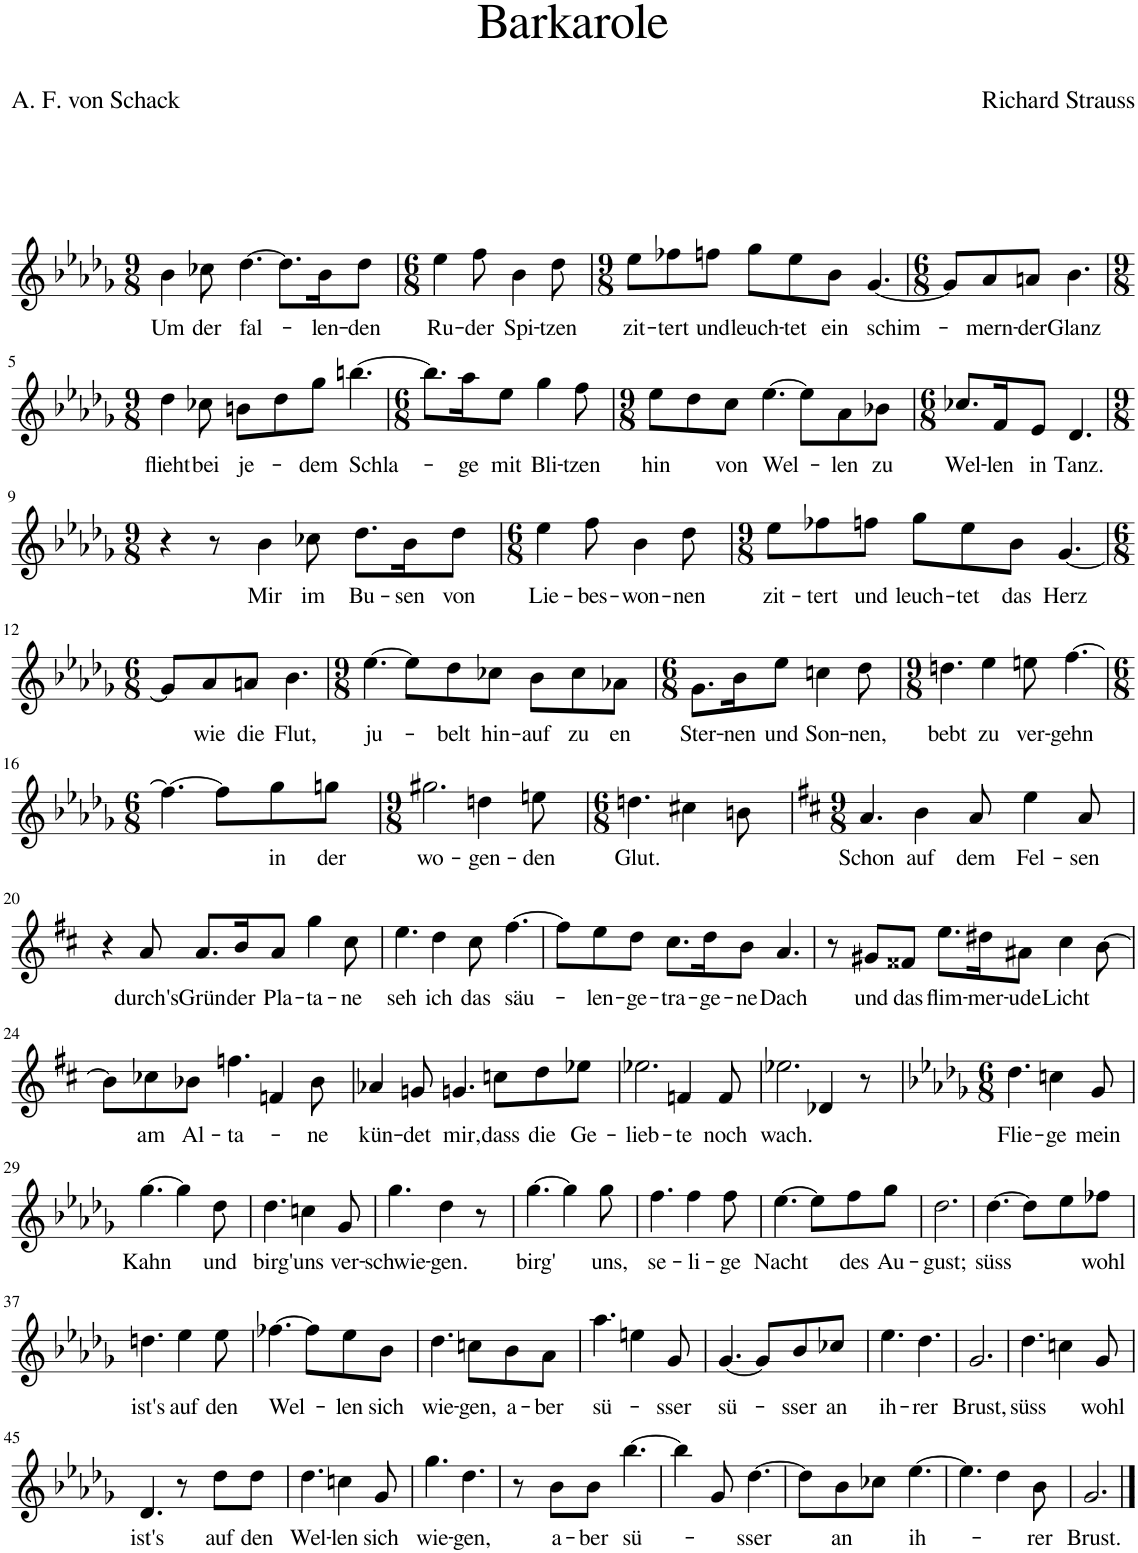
**kern	**text
*part1	*part1
*staff1	*staff1
*I"Piano	*
*I'Pno	*
*clefG2	*
*k[b-e-a-d-g-]	*
*M9/8	*
=1	=1
!	!LO:LY:b
4b-\	Um
!	!LO:LY:b
8cc-X\	der
!	!LO:LY:b
[4.dd-\	fal-
8.dd-\L]	.
!	!LO:LY:b
16b-\K	-len-
!	!LO:LY:b
8dd-\J	-den
=2	=2
*M6/8	*
!	!LO:LY:b
4ee-\	Ru-
!	!LO:LY:b
8ff\	-der
!	!LO:LY:b
4b-\	Spi-
!	!LO:LY:b
8dd-\	-tzen
=3	=3
*M9/8	*
!	!LO:LY:b
8ee-\L	zit-
!	!LO:LY:b
8ff-X\	-tert
!	!LO:LY:b
8ffn\J	und
!	!LO:LY:b
8gg-\L	leuch-
!	!LO:LY:b
8ee-\	-tet
!	!LO:LY:b
8b-\J	ein
!	!LO:LY:b
[4.g-/	schim-
=4	=4
*M6/8	*
8g-/L]	.
!	!LO:LY:b
8a-/	-mern-
!	!LO:LY:b
8an/J	-der
!	!LO:LY:b
4.b-\	Glanz
!!LO:LB:g=z
=5	=5
*M9/8	*
!	!LO:LY:b
4dd-\	flieht
!	!LO:LY:b
8cc-X\	bei
!	!LO:LY:b
8bn\L	je-
8dd-\	.
!	!LO:LY:b
8gg-\J	-dem
!	!LO:LY:b
[4.bbn\	Schla-
=6	=6
*M6/8	*
8.bb\L]	.
!	!LO:LY:b
16aa-\K	-ge
!	!LO:LY:b
8ee-\J	mit
!	!LO:LY:b
4gg-\	Bli-
!	!LO:LY:b
8ff\	-tzen
=7	=7
*M9/8	*
!	!LO:LY:b
8ee-\L	hin
8dd-\	.
!	!LO:LY:b
8cc\J	von
!	!LO:LY:b
[4.ee-\	Wel-
8ee-\L]	.
!	!LO:LY:b
8a-\	-len
!	!LO:LY:b
8b-X\J	zu
=8	=8
*M6/8	*
!	!LO:LY:b
8.cc-X/L	Wel-
!	!LO:LY:b
16f/K	-len
!	!LO:LY:b
8e-/J	in
!	!LO:LY:b
4.d-/	Tanz.
!!LO:LB:g=z
=9	=9
*M9/8	*
4r	.
8r	.
!	!LO:LY:b
4b-\	Mir
!	!LO:LY:b
8cc-X\	im
!	!LO:LY:b
8.dd-\L	Bu-
!	!LO:LY:b
16b-\K	-sen
!	!LO:LY:b
8dd-\J	von
=10	=10
*M6/8	*
!	!LO:LY:b
4ee-\	Lie-
!	!LO:LY:b
8ff\	-bes-
!	!LO:LY:b
4b-\	-won-
!	!LO:LY:b
8dd-\	-nen
=11	=11
*M9/8	*
!	!LO:LY:b
8ee-\L	zit-
!	!LO:LY:b
8ff-X\	-tert
!	!LO:LY:b
8ffn\J	und
!	!LO:LY:b
8gg-\L	leuch-
!	!LO:LY:b
8ee-\	-tet
!	!LO:LY:b
8b-\J	das
!	!LO:LY:b
[4.g-/	Herz
!!LO:LB:g=z
=12	=12
*M6/8	*
8g-/L]	.
!	!LO:LY:b
8a-/	wie
!	!LO:LY:b
8an/J	die
!	!LO:LY:b
4.b-\	Flut,
=13	=13
*M9/8	*
!	!LO:LY:b
[4.ee-\	ju-
8ee-\L]	.
!	!LO:LY:b
8dd-\	-belt
!	!LO:LY:b
8cc-X\J	hin-
!	!LO:LY:b
8b-\L	-auf
!	!LO:LY:b
8cc-\	zu
!	!LO:LY:b
8a-X\J	en
=14	=14
*M6/8	*
!	!LO:LY:b
8.g-\L	Ster-
!	!LO:LY:b
16b-\K	-nen
!	!LO:LY:b
8ee-\J	und
!	!LO:LY:b
4ccn\	Son-
!	!LO:LY:b
8dd-\	-nen,
=15	=15
*M9/8	*
!	!LO:LY:b
4.ddn\	bebt
!	!LO:LY:b
4ee-\	zu
!	!LO:LY:b
8een\	ver-
!	!LO:LY:b
[4.ff\	-gehn
!!LO:LB:g=z
=16	=16
*M6/8	*
4.ff\_	.
8ff\L]	.
!	!LO:LY:b
8gg-\	in
!	!LO:LY:b
8ggn\J	der
=17	=17
*M9/8	*
!	!LO:LY:b
2.gg#X\	wo-
!	!LO:LY:b
4ddn\	-gen-
!	!LO:LY:b
8een\	-den
=18	=18
*M6/8	*
!	!LO:LY:b
4.ddn\	Glut.
4cc#X\	.
8bn\	.
=19	=19
*k[f#c#]	*
*M9/8	*
!	!LO:LY:b
4.a/	Schon
!	!LO:LY:b
4b\	auf
!	!LO:LY:b
8a/	dem
!	!LO:LY:b
4ee\	Fel-
!	!LO:LY:b
8a/	-sen
!!LO:LB:g=z
=20	=20
4r	.
!	!LO:LY:b
8a/	durch's
!	!LO:LY:b
8.a/L	Grün
!	!LO:LY:b
16b/K	der
!	!LO:LY:b
8a/J	Pla-
!	!LO:LY:b
4gg\	-ta-
!	!LO:LY:b
8cc#\	-ne
=21	=21
!	!LO:LY:b
4.ee\	seh
!	!LO:LY:b
4dd\	ich
!	!LO:LY:b
8cc#\	das
!	!LO:LY:b
[4.ff#\	säu-
=22	=22
8ff#\L]	.
!	!LO:LY:b
8ee\	-len-
!	!LO:LY:b
8dd\J	-ge-
!	!LO:LY:b
8.cc#\L	-tra-
!	!LO:LY:b
16dd\K	-ge-
!	!LO:LY:b
8b\J	-ne
!	!LO:LY:b
4.a/	Dach
=23	=23
8r	.
!	!LO:LY:b
8g#X/L	und
!	!LO:LY:b
8f##X/J	das
!	!LO:LY:b
8.ee\L	flim-
!	!LO:LY:b
16dd#X\K	-mer-
!	!LO:LY:b
8a#X\J	-ude
!	!LO:LY:b
4cc#\	Licht
[8b\	.
!!LO:LB:g=z
=24	=24
8b\L]	.
!	!LO:LY:b
8cc-X\	am
!	!LO:LY:b
8b-X\J	Al-
!	!LO:LY:b
4.ffn\	-ta-
4fn/	.
!	!LO:LY:b
8b-\	-ne
=25	=25
!	!LO:LY:b
4a-X/	kün-
!	!LO:LY:b
8gn/	-det
!	!LO:LY:b
4.gn/	mir,
!	!LO:LY:b
8ccn\L	dass
!	!LO:LY:b
8dd\	die
!	!LO:LY:b
8ee-X\J	Ge-
=26	=26
!	!LO:LY:b
2.ee-X\	-lieb-
!	!LO:LY:b
4fn/	-te
!	!LO:LY:b
8f/	noch
=27	=27
!	!LO:LY:b
2.ee-X\	wach.
4d-X/	.
8r	.
=28	=28
*k[b-e-a-d-g-]	*
*M6/8	*
!	!LO:LY:b
4.dd-\	Flie-
!	!LO:LY:b
4ccn\	-ge
!	!LO:LY:b
8g-/	mein
!!LO:LB:g=z
=29	=29
!	!LO:LY:b
[4.gg-\	Kahn
4gg-\]	.
!	!LO:LY:b
8dd-\	und
=30	=30
!	!LO:LY:b
4.dd-\	birg'
!	!LO:LY:b
4ccn\	uns
!	!LO:LY:b
8g-/	ver-
=31	=31
!	!LO:LY:b
4.gg-\	-schwie-
!	!LO:LY:b
4dd-\	-gen.
8r	.
=32	=32
!	!LO:LY:b
[4.gg-\	birg'
4gg-\]	.
!	!LO:LY:b
8gg-\	uns,
=33	=33
!	!LO:LY:b
4.ff\	se-
!	!LO:LY:b
4ff\	-li-
!	!LO:LY:b
8ff\	-ge
=34	=34
!	!LO:LY:b
[4.ee-\	Nacht
8ee-\L]	.
!	!LO:LY:b
8ff\	des
!	!LO:LY:b
8gg-\J	Au-
=35	=35
!	!LO:LY:b
2.dd-\	-gust;
=36	=36
!	!LO:LY:b
[4.dd-\	süss
8dd-\L]	.
8ee-\	.
!	!LO:LY:b
8ff-X\J	wohl
!!LO:LB:g=z
=37	=37
!	!LO:LY:b
4.ddn\	ist's
!	!LO:LY:b
4ee-\	auf
!	!LO:LY:b
8ee-\	den
=38	=38
!	!LO:LY:b
[4.ff-X\	Wel-
8ff-\L]	.
!	!LO:LY:b
8ee-\	-len
!	!LO:LY:b
8b-\J	sich
=39	=39
!	!LO:LY:b
4.dd-\	wie-
!	!LO:LY:b
8ccn\L	-gen,
!	!LO:LY:b
8b-\	a-
!	!LO:LY:b
8a-\J	-ber
=40	=40
!	!LO:LY:b
4.aa-\	sü-
4een\	.
!	!LO:LY:b
8g-/	-sser
=41	=41
!	!LO:LY:b
[4.g-/	sü-
8g-/L]	.
!	!LO:LY:b
8b-/	-sser
!	!LO:LY:b
8cc-X/J	an
=42	=42
!	!LO:LY:b
4.ee-\	ih-
!	!LO:LY:b
4.dd-\	-rer
=43	=43
!	!LO:LY:b
2.g-/	Brust,
=44	=44
!	!LO:LY:b
4.dd-\	süss
4ccn\	.
!	!LO:LY:b
8g-/	wohl
!!LO:LB:g=z
=45	=45
!	!LO:LY:b
4.d-/	ist's
8r	.
!	!LO:LY:b
8dd-\L	auf
!	!LO:LY:b
8dd-\J	den
=46	=46
!	!LO:LY:b
4.dd-\	Wel-
!	!LO:LY:b
4ccn\	-len
!	!LO:LY:b
8g-/	sich
=47	=47
!	!LO:LY:b
4.gg-\	wie-
!	!LO:LY:b
4.dd-\	-gen,
=48	=48
8r	.
!	!LO:LY:b
8b-\L	a-
!	!LO:LY:b
8b-\J	-ber
!	!LO:LY:b
[4.bb-\	sü-
=49	=49
4bb-\]	.
8g-/	.
!	!LO:LY:b
[4.dd-\	-sser
=50	=50
8dd-\L]	.
!	!LO:LY:b
8b-\	an
8cc-X\J	.
!	!LO:LY:b
[4.ee-\	ih-
=51	=51
4.ee-\]	.
4dd-\	.
!	!LO:LY:b
8b-\	-rer
=52	=52
!	!LO:LY:b
2.g-/	Brust.
==	==
*-	*-
